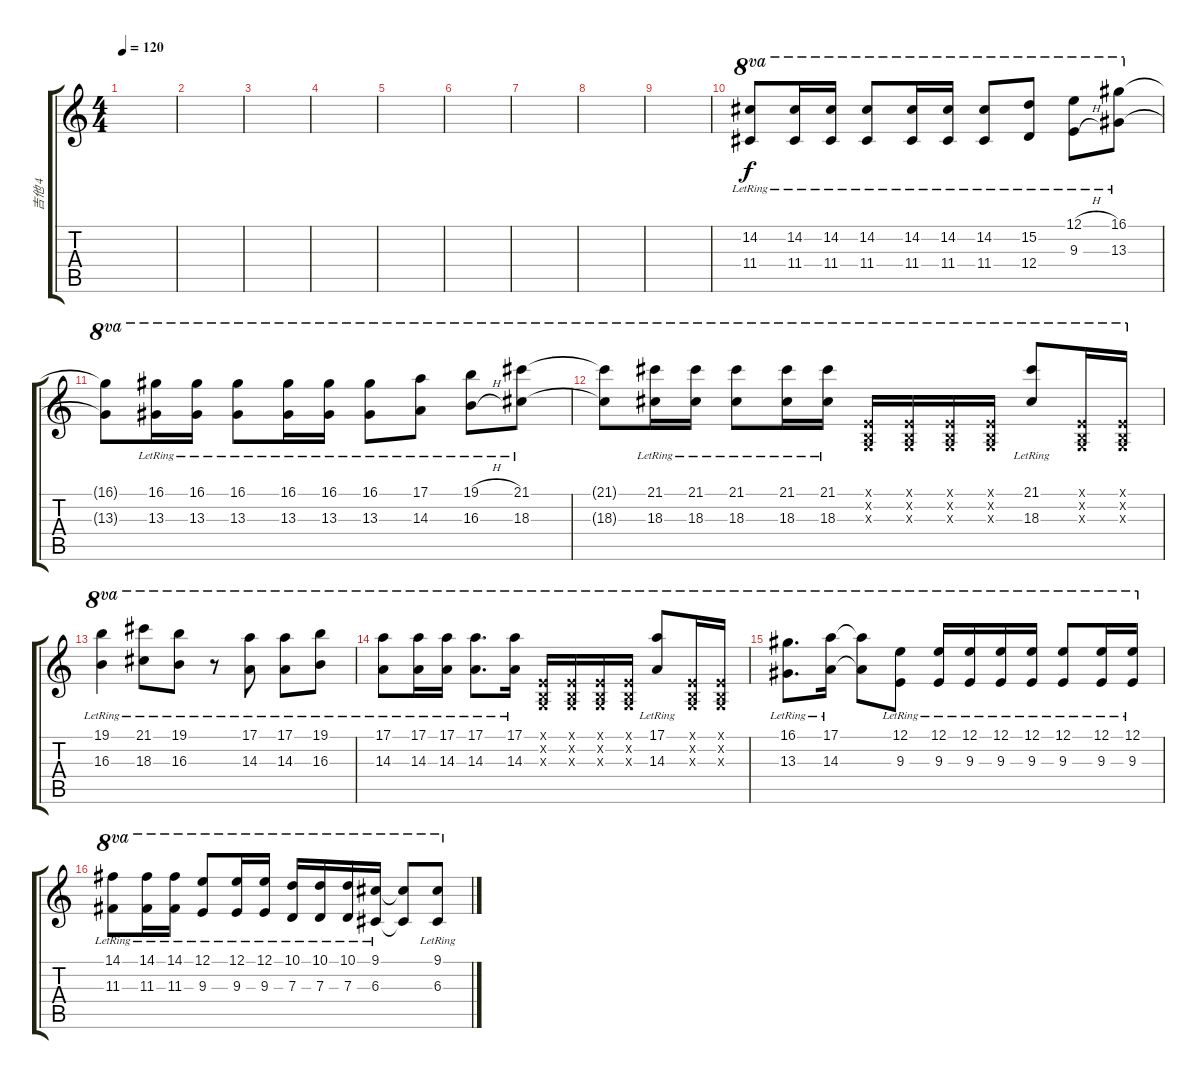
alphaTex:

\track ("吉他 4" "吉他 4") {instrument acousticguitarsteel}
\staff {score tabs}
\tuning (E4 B3 G3 D3 A2 E2) {hide}
\ts (4 4)
\tempo 120
\clef g2
\ks c
|
|
|
|
|
|
|
|
|
(14.2{lr} 11.4{lr}).8{ot 8va dy f} (14.2{lr} 11.4{lr}).16{ot 8va} (14.2{lr} 11.4{lr}).16{ot 8va} (14.2{lr} 11.4{lr}).8{ot 8va} (14.2{lr} 11.4{lr}).16{ot 8va} (14.2{lr} 11.4{lr}).16{ot 8va} (14.2{lr} 11.4{lr}).8{ot 8va} (15.2{lr} 12.4{lr}).8{ot 8va} (12.1{h lr} 9.3{h lr}).8{ot 8va} (16.1{lr} 13.3{lr}).8{ot 8va} |
(16.1{t} 13.3{t}).8{ot 8va} (16.1{lr} 13.3{lr}).16{ot 8va} (16.1{lr} 13.3{lr}).16{ot 8va} (16.1{lr} 13.3{lr}).8{ot 8va} (16.1{lr} 13.3{lr}).16{ot 8va} (16.1{lr} 13.3{lr}).16{ot 8va} (16.1{lr} 13.3{lr}).8{ot 8va} (17.1{lr} 14.3{lr}).8{ot 8va} (19.1{h lr} 16.3{h lr}).8{ot 8va} (21.1{lr} 18.3{lr}).8{ot 8va} |
(21.1{t} 18.3{t}).8{ot 8va} (21.1{lr} 18.3{lr}).16{ot 8va} (21.1{lr} 18.3{lr}).16{ot 8va} (21.1{lr} 18.3{lr}).8{ot 8va} (21.1{lr} 18.3{lr}).16{ot 8va} (21.1{lr} 18.3{lr}).16{ot 8va} (0.1{x} 0.2{x} 0.3{x}).16{ot 8va} (0.1{x} 0.2{x} 0.3{x}).16{ot 8va} (0.1{x} 0.2{x} 0.3{x}).16{ot 8va} (0.1{x} 0.2{x} 0.3{x}).16{ot 8va} (21.1{lr} 18.3{lr}).8{ot 8va} (0.1{x} 0.2{x} 0.3{x}).16{ot 8va} (0.1{x} 0.2{x} 0.3{x}).16{ot 8va} |
(19.1{lr} 16.3{lr}).4{ot 8va} (21.1{lr} 18.3{lr}).8{ot 8va} (19.1{lr} 16.3{lr}).8{ot 8va} r.8{ot 8va} (17.1{lr} 14.3{lr}).8{ot 8va} (17.1{lr} 14.3{lr}).8{ot 8va} (19.1{lr} 16.3{lr}).8{ot 8va} |
(17.1{lr} 14.3{lr}).8{ot 8va} (17.1{lr} 14.3{lr}).16{ot 8va} (17.1{lr} 14.3{lr}).16{ot 8va} (17.1{lr} 14.3{lr}).8{d ot 8va} (17.1{lr} 14.3{lr}).16{ot 8va} (0.1{x} 0.2{x} 0.3{x}).16{ot 8va} (0.1{x} 0.2{x} 0.3{x}).16{ot 8va} (0.1{x} 0.2{x} 0.3{x}).16{ot 8va} (0.1{x} 0.2{x} 0.3{x}).16{ot 8va} (17.1{lr} 14.3{lr}).8{ot 8va} (0.1{x} 0.2{x} 0.3{x}).16{ot 8va} (0.1{x} 0.2{x} 0.3{x}).16{ot 8va} |
(16.1{lr} 13.3{lr}).8{d ot 8va} (17.1{lr} 14.3{lr}).16{ot 8va} (17.1{t} 14.3{t}).8{ot 8va} (12.1{lr} 9.3{lr}).8{ot 8va} (12.1{lr} 9.3{lr}).16{ot 8va} (12.1{lr} 9.3{lr}).16{ot 8va} (12.1{lr} 9.3{lr}).16{ot 8va} (12.1{lr} 9.3{lr}).16{ot 8va} (12.1{lr} 9.3{lr}).8{ot 8va} (12.1{lr} 9.3{lr}).16{ot 8va} (12.1{lr} 9.3{lr}).16{ot 8va} |
(14.1{lr} 11.3{lr}).8{ot 8va} (14.1{lr} 11.3{lr}).16{ot 8va} (14.1{lr} 11.3{lr}).16{ot 8va} (12.1{lr} 9.3{lr}).8{ot 8va} (12.1{lr} 9.3{lr}).16{ot 8va} (12.1{lr} 9.3{lr}).16{ot 8va} (10.1{lr} 7.3{lr}).16{ot 8va} (10.1{lr} 7.3{lr}).16{ot 8va} (10.1{lr} 7.3{lr}).16{ot 8va} (9.1{lr} 6.3{lr}).16{ot 8va} (9.1{t} 6.3{t}).8{ot 8va} (9.1{lr} 6.3{lr}).8{ot 8va}
